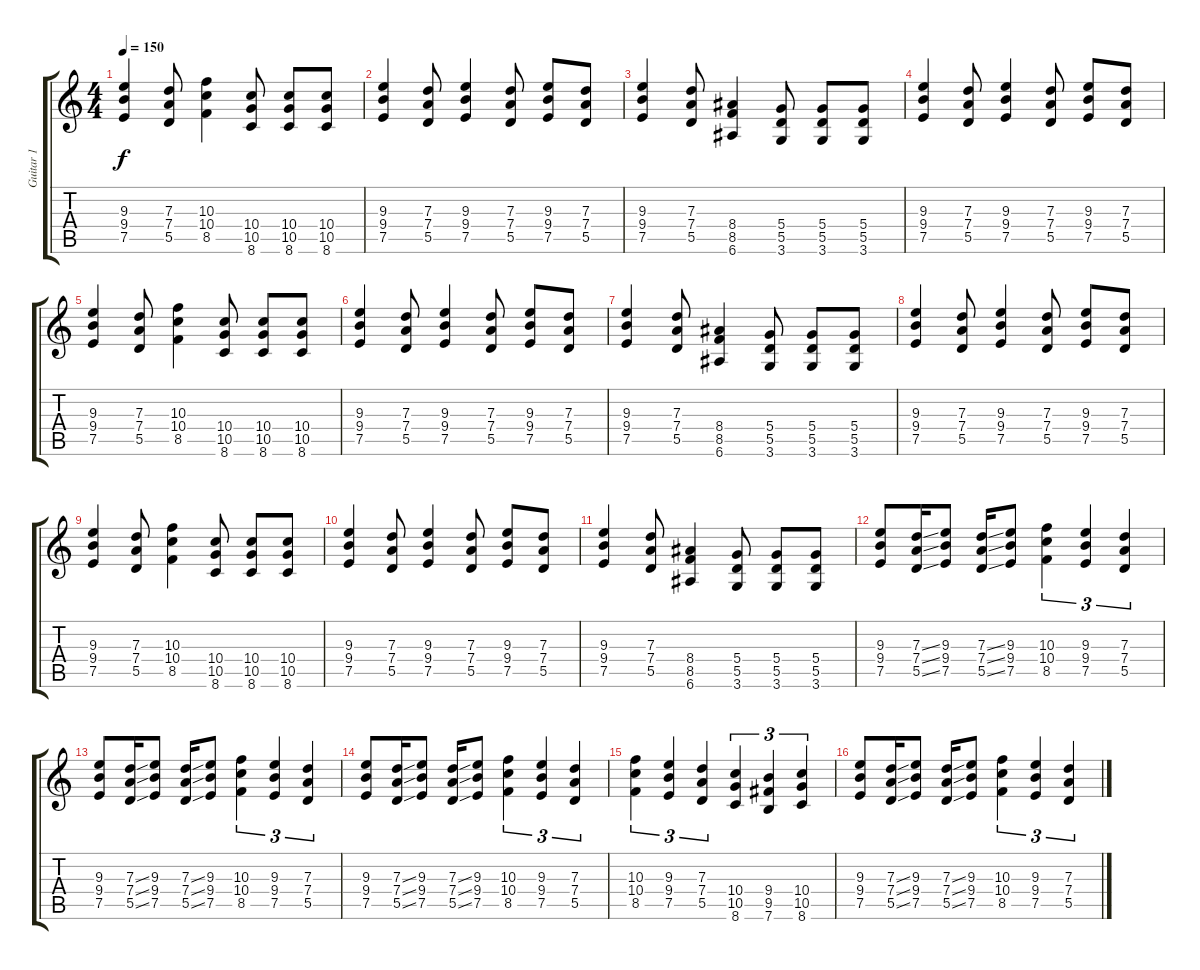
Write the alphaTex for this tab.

\track ("Guitar 1" "Guitar 1") {instrument distortionguitar}
\staff {score tabs}
\tuning (E4 B3 G3 D3 A2 E2) {hide}
\ts (4 4)
\tempo 150
\clef g2
\ks c
(9.3 9.4 7.5).4{dy f} (7.3 7.4 5.5).8 (10.3 10.4 8.5).4 (10.4 10.5 8.6).8 (10.4 10.5 8.6).8 (10.4 10.5 8.6).8 |
(9.3 9.4 7.5).4 (7.3 7.4 5.5).8 (9.3 9.4 7.5).4 (7.3 7.4 5.5).8 (9.3 9.4 7.5).8 (7.3 7.4 5.5).8 |
(9.3 9.4 7.5).4 (7.3 7.4 5.5).8 (8.4 8.5 6.6).4 (5.4 5.5 3.6).8 (5.4 5.5 3.6).8 (5.4 5.5 3.6).8 |
(9.3 9.4 7.5).4 (7.3 7.4 5.5).8 (9.3 9.4 7.5).4 (7.3 7.4 5.5).8 (9.3 9.4 7.5).8 (7.3 7.4 5.5).8 |
(9.3 9.4 7.5).4 (7.3 7.4 5.5).8 (10.3 10.4 8.5).4 (10.4 10.5 8.6).8 (10.4 10.5 8.6).8 (10.4 10.5 8.6).8 |
(9.3 9.4 7.5).4 (7.3 7.4 5.5).8 (9.3 9.4 7.5).4 (7.3 7.4 5.5).8 (9.3 9.4 7.5).8 (7.3 7.4 5.5).8 |
(9.3 9.4 7.5).4 (7.3 7.4 5.5).8 (8.4 8.5 6.6).4 (5.4 5.5 3.6).8 (5.4 5.5 3.6).8 (5.4 5.5 3.6).8 |
(9.3 9.4 7.5).4 (7.3 7.4 5.5).8 (9.3 9.4 7.5).4 (7.3 7.4 5.5).8 (9.3 9.4 7.5).8 (7.3 7.4 5.5).8 |
(9.3 9.4 7.5).4 (7.3 7.4 5.5).8 (10.3 10.4 8.5).4 (10.4 10.5 8.6).8 (10.4 10.5 8.6).8 (10.4 10.5 8.6).8 |
(9.3 9.4 7.5).4 (7.3 7.4 5.5).8 (9.3 9.4 7.5).4 (7.3 7.4 5.5).8 (9.3 9.4 7.5).8 (7.3 7.4 5.5).8 |
(9.3 9.4 7.5).4 (7.3 7.4 5.5).8 (8.4 8.5 6.6).4 (5.4 5.5 3.6).8 (5.4 5.5 3.6).8 (5.4 5.5 3.6).8 |
(9.3 9.4 7.5).8 (7.3{ss} 7.4{ss} 5.5{ss}).16 (9.3 9.4 7.5).8 (7.3{ss} 7.4{ss} 5.5{ss}).16 (9.3 9.4 7.5).8 (10.3 10.4 8.5).4{tu (3 2)} (9.3 9.4 7.5).4{tu (3 2)} (7.3 7.4 5.5).4{tu (3 2)} |
(9.3 9.4 7.5).8 (7.3{ss} 7.4{ss} 5.5{ss}).16 (9.3 9.4 7.5).8 (7.3{ss} 7.4{ss} 5.5{ss}).16 (9.3 9.4 7.5).8 (10.3 10.4 8.5).4{tu (3 2)} (9.3 9.4 7.5).4{tu (3 2)} (7.3 7.4 5.5).4{tu (3 2)} |
(9.3 9.4 7.5).8 (7.3{ss} 7.4{ss} 5.5{ss}).16 (9.3 9.4 7.5).8 (7.3{ss} 7.4{ss} 5.5{ss}).16 (9.3 9.4 7.5).8 (10.3 10.4 8.5).4{tu (3 2)} (9.3 9.4 7.5).4{tu (3 2)} (7.3 7.4 5.5).4{tu (3 2)} |
(10.3 10.4 8.5).4{tu (3 2)} (9.3 9.4 7.5).4{tu (3 2)} (7.3 7.4 5.5).4{tu (3 2)} (10.4 10.5 8.6).4{tu (3 2)} (9.4 9.5 7.6).4{tu (3 2)} (10.4 10.5 8.6).4{tu (3 2)} |
(9.3 9.4 7.5).8 (7.3{ss} 7.4{ss} 5.5{ss}).16 (9.3 9.4 7.5).8 (7.3{ss} 7.4{ss} 5.5{ss}).16 (9.3 9.4 7.5).8 (10.3 10.4 8.5).4{tu (3 2)} (9.3 9.4 7.5).4{tu (3 2)} (7.3 7.4 5.5).4{tu (3 2)}
